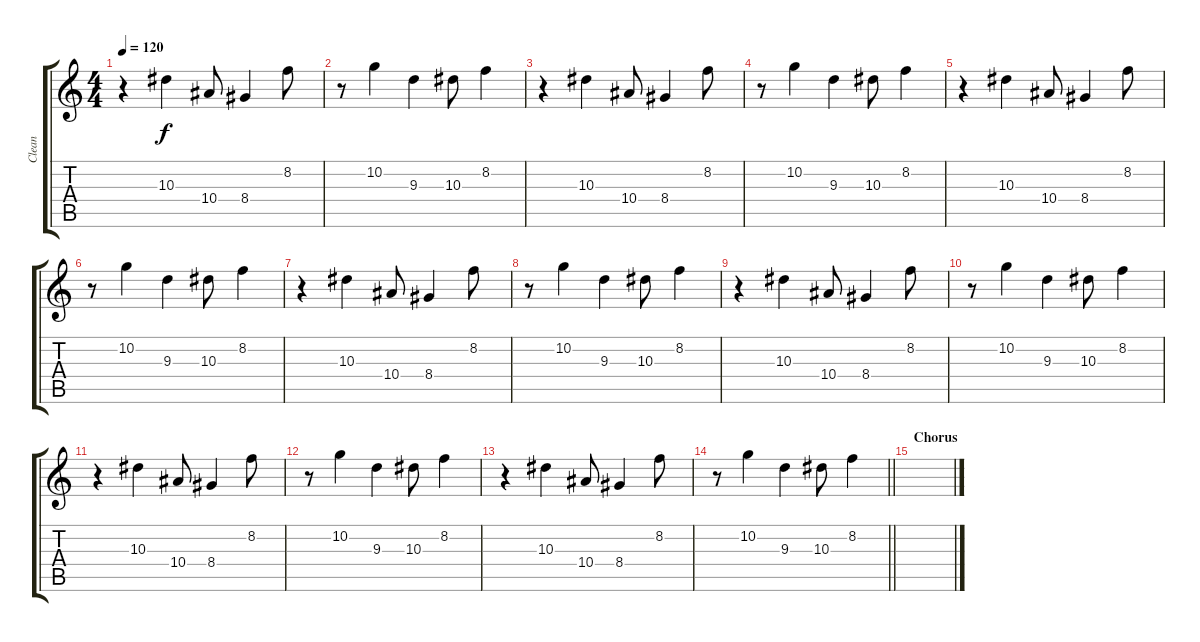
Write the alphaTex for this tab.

\track ("Clean" "Clean") {instrument acousticguitarnylon}
\staff {score tabs}
\tuning (D4 A3 F3 C3 G2 C2) {hide}
\ts (4 4)
\tempo 120
\clef g2
\ks c
r.4{dy f} 10.3.4 10.4.8 8.4.4 8.2.8 |
r.8 10.2.4 9.3.4 10.3.8 8.2.4 |
r.4 10.3.4 10.4.8 8.4.4 8.2.8 |
r.8 10.2.4 9.3.4 10.3.8 8.2.4 |
r.4 10.3.4 10.4.8 8.4.4 8.2.8 |
r.8 10.2.4 9.3.4 10.3.8 8.2.4 |
r.4 10.3.4 10.4.8 8.4.4 8.2.8 |
r.8 10.2.4 9.3.4 10.3.8 8.2.4 |
r.4 10.3.4 10.4.8 8.4.4 8.2.8 |
r.8 10.2.4 9.3.4 10.3.8 8.2.4 |
r.4 10.3.4 10.4.8 8.4.4 8.2.8 |
r.8 10.2.4 9.3.4 10.3.8 8.2.4 |
r.4 10.3.4 10.4.8 8.4.4 8.2.8 |
\barLineRight lightlight
r.8 10.2.4 9.3.4 10.3.8 8.2.4 |
\section ("" "Chorus")
